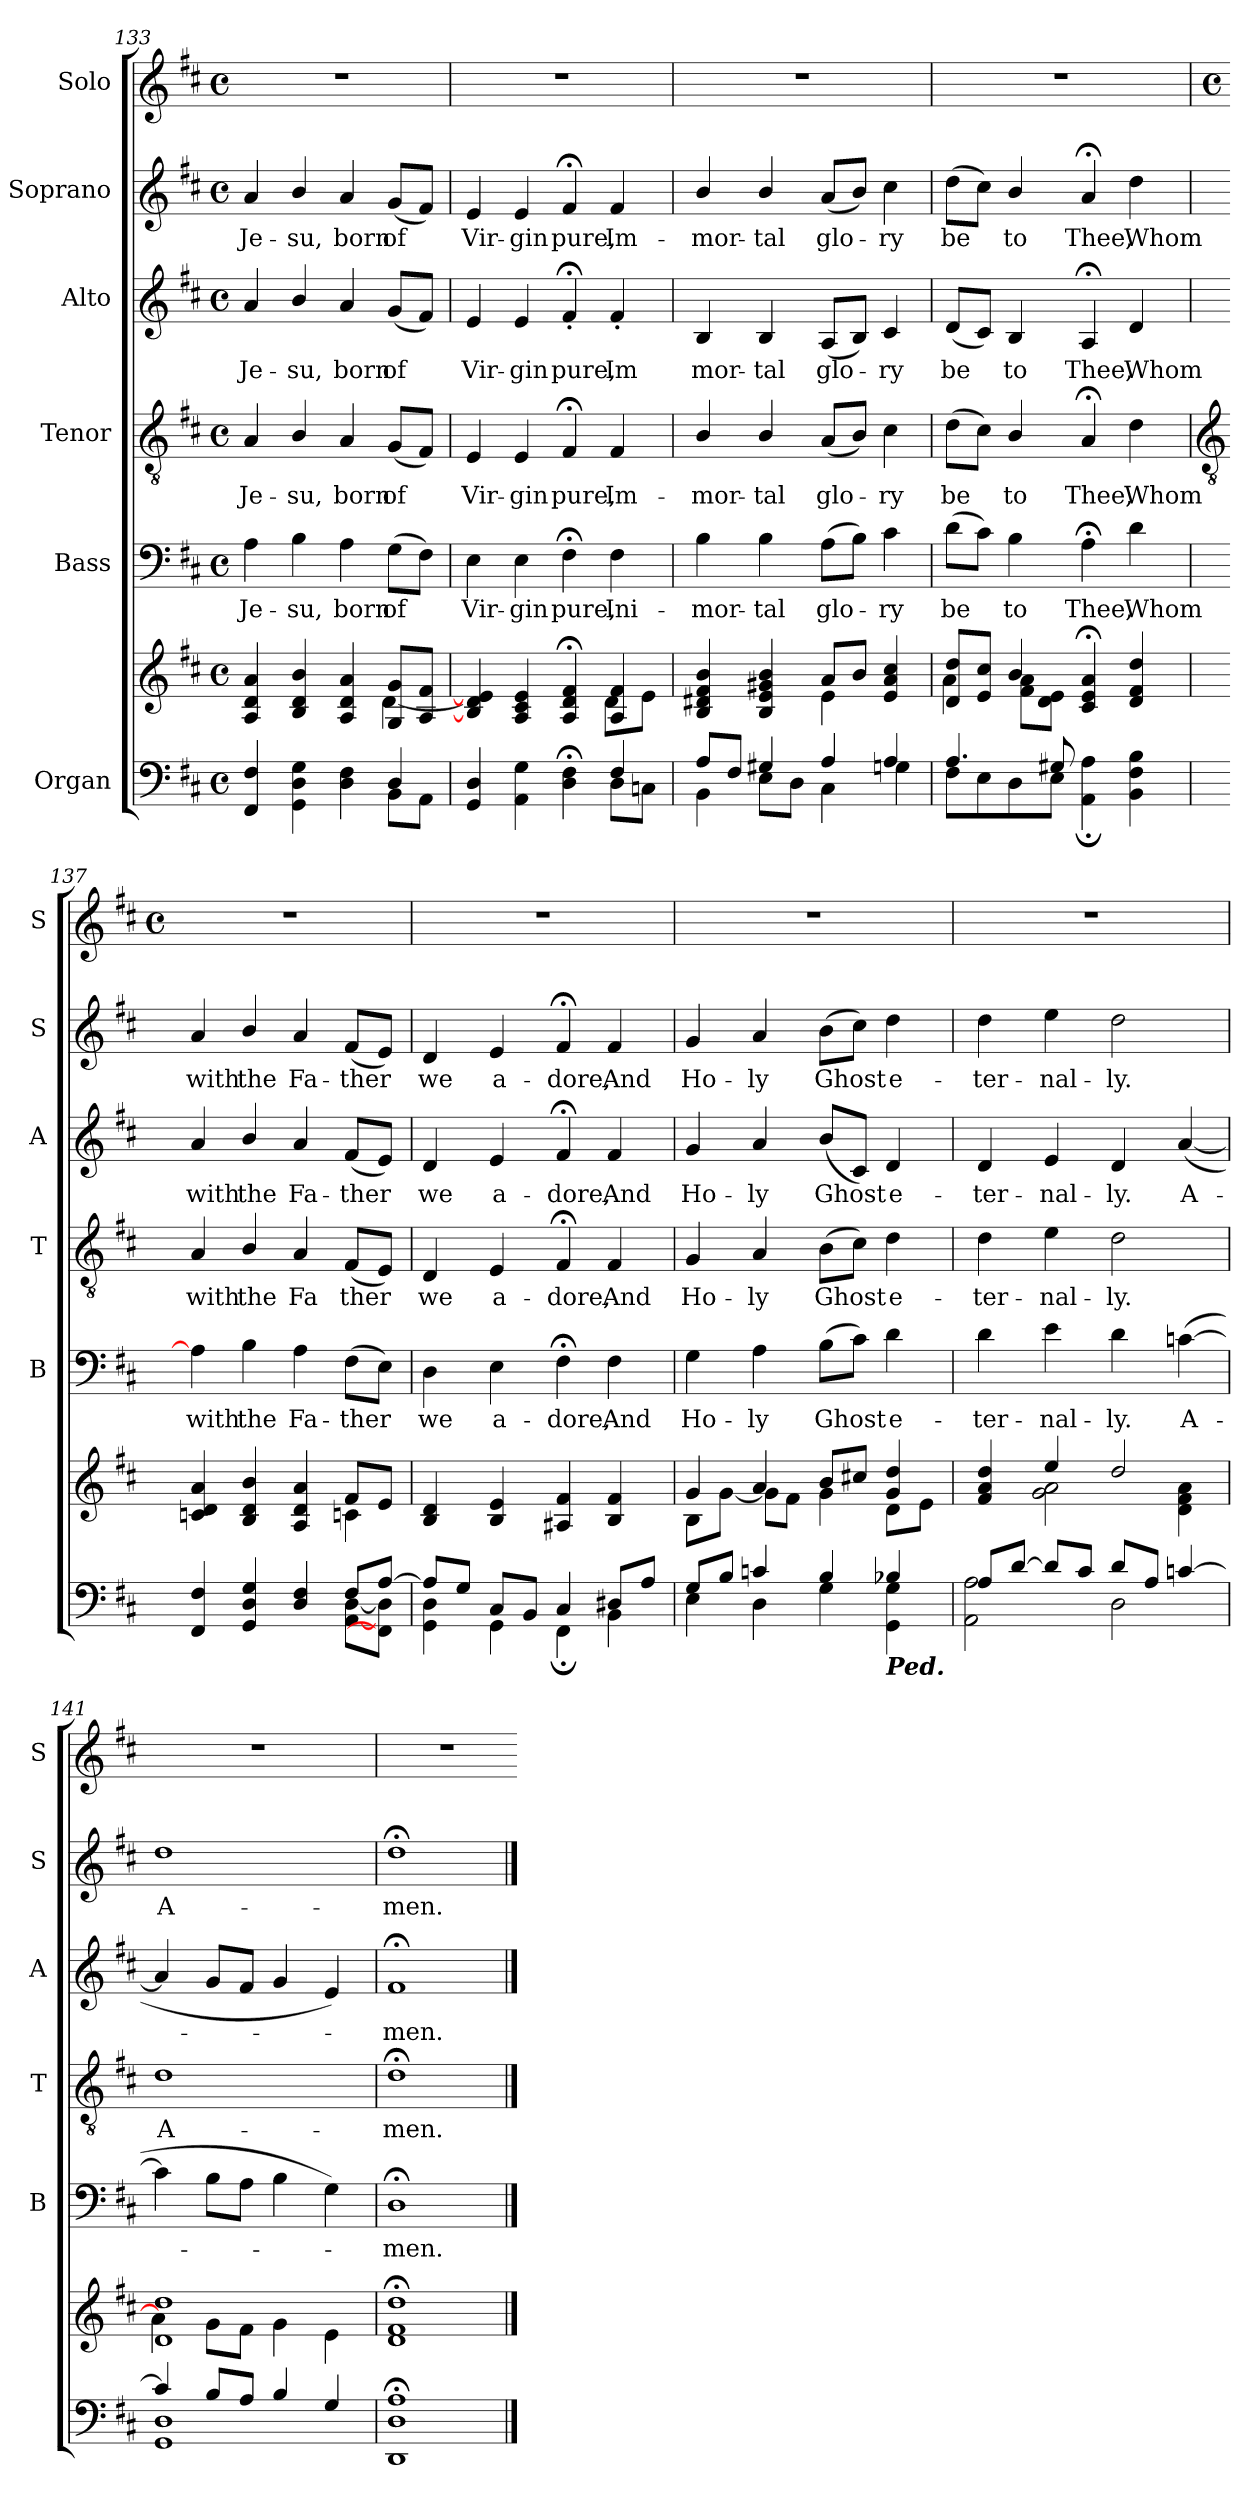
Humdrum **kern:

**kern	**kern	**kern	**text	**kern	**text	**kern	**text	**kern	**text	**kern
*part6	*part6	*part5	*part5	*part4	*part4	*part3	*part3	*part2	*part2	*part1
*staff7	*staff6	*staff5	*staff5	*staff4	*staff4	*staff3	*staff3	*staff2	*staff2	*staff1
*I"Organ	*	*I"Bass	*	*I"Tenor	*	*I"Alto	*	*I"Soprano	*	*I"Solo
*	*	*I'B	*	*I'T	*	*I'A	*	*I'S	*	*I'S
*clefF4	*clefG2	*clefF4	*	*clefGv2	*	*clefG2	*	*clefG2	*	*clefG2
*k[f#c#]	*k[f#c#]	*k[f#c#]	*	*k[f#c#]	*	*k[f#c#]	*	*k[f#c#]	*	*k[f#c#]
*D:	*D:	*D:	*	*D:	*	*D:	*	*D:	*	*D:
*M4/4	*M4/4	*M4/4	*	*M4/4	*	*M4/4	*	*M4/4	*	*M4/4
*met(c)	*met(c)	*met(c)	*	*met(c)	*	*met(c)	*	*met(c)	*	*met(c)
=133	=133	=133	=133	=133	=133	=133	=133	=133	=133	=133
*^	*^	*	*	*	*	*	*	*	*	*
!	!	!	!	!	!LO:LY:b	!	!LO:LY:b	!	!LO:LY:b	!	!LO:LY:b	!
4FF#/ 4F#/	2ryy	4A/ 4d/ 4a/	2ryy	4A	Je-	4A	Je-	4a	Je-	4a	Je-	1r
!	!	!	!	!	!LO:LY:b	!	!LO:LY:b	!	!LO:LY:b	!	!LO:LY:b	!
4GG\ 4D\ 4G\	.	4B/ 4d/ 4b/	.	4B	-su,	4B/	-su,	4b/	-su,	4b/	-su,	.
!	!	!	!	!	!LO:LY:b	!	!LO:LY:b	!	!LO:LY:b	!	!LO:LY:b	!
4D\ 4F#\	4ryy	4A/ 4d/ 4a/	4ryy	4A	born	4A	born	4a	born	4a	born	.
!	!	!	!	!	!LO:LY:b	!	!LO:LY:b	!	!LO:LY:b	!	!LO:LY:b	!
4D/	8BB\L	8G/ 8g/L	[4d\	(>8GL	of	(<8GL	of	(<8gL	of	(<8gL	of	.
.	8AA\J	8A/ 8f#/J	.	8F#J)	.	8F#J)	.	8f#J)	.	8f#J)	.	.
=134	=134	=134	=134	=134	=134	=134	=134	=134	=134	=134	=134	=134
!	!	!	!	!	!LO:LY:b	!	!LO:LY:b	!	!LO:LY:b	!	!LO:LY:b	!
4GG/ 4D/	2ryy	4ryy	4B/] 4d/] 4e/]	4E	Vir-	4E	Vir-	4e	Vir-	4e	Vir-	1r
!	!	!	!	!	!LO:LY:b	!	!LO:LY:b	!	!LO:LY:b	!	!LO:LY:b	!
4AA\ 4G\	.	4A/ 4c#/ 4e/	4ryy	4E	-gin	4E	-gin	4e	-gin	4e	-gin	.
!	!	!	!	!	!LO:LY:b	!	!LO:LY:b	!	!LO:LY:b	!	!LO:LY:b	!
4D\; 4F#\;	4ryy	4A/;< 4d/;< 4f#/;<	4ryy	4F#;<	pure,	4F#;<	pure,	4f#;<'	pure,	4f#;<	pure,	.
!	!	!	!	!	!LO:LY:b	!	!LO:LY:b	!	!LO:LY:b	!	!LO:LY:b	!
4F#/	8D\L	4A/ 4f#/	8d\L	4F#	Ini-	4F#	Im-	4f#'	Im	4f#	Im-	.
.	8Cn\J	.	8e\J	.	.	.	.	.	.	.	.	.
=135	=135	=135	=135	=135	=135	=135	=135	=135	=135	=135	=135	=135
!	!	!	!	!	!LO:LY:b	!	!LO:LY:b	!	!LO:LY:b	!	!LO:LY:b	!
8A/L	4BB\	4B/ 4d#X/ 4f#/ 4b/	4ryy	4B	-mor-	4B/	-mor-	4B	mor-	4b/	-mor-	1r
8F#/J	.	.	.	.	.	.	.	.	.	.	.	.
!	!	!	!	!	!LO:LY:b	!	!LO:LY:b	!	!LO:LY:b	!	!LO:LY:b	!
4G#X/	8E\L	4B/ 4e/ 4g#X/ 4b/	4ryy	4B	-tal	4B/	-tal	4B	-tal	4b/	-tal	.
.	8D\J	.	.	.	.	.	.	.	.	.	.	.
!	!	!	!	!	!LO:LY:b	!	!LO:LY:b	!	!LO:LY:b	!	!LO:LY:b	!
4A/	4C#\	8a/L	4e\	(>8AL	glo-	(<8AL	glo-	(<8AL	glo-	(<8aL	glo-	.
.	.	8b/J	.	8BJ)	.	8BJ)	.	8BJ)	.	8bJ)	.	.
!	!	!	!	!	!LO:LY:b	!	!LO:LY:b	!	!LO:LY:b	!	!LO:LY:b	!
4A/	4Gn\	4e/ 4a/ 4cc#/	4ryy	4c#	ry	4c#	ry	4c#	ry	4cc#	ry	.
=136	=136	=136	=136	=136	=136	=136	=136	=136	=136	=136	=136	=136
!	!	!	!	!	!LO:LY:b	!	!LO:LY:b	!	!LO:LY:b	!	!LO:LY:b	!
4.A/	8F#\L	8d/ 8dd/L	4a\	(>8dL	be	(>8dL	be	(<8dL	be	(>8ddL	be	1r
.	8E\	8e/ 8cc#/J	.	8c#J)	.	8c#J)	.	8c#J)	.	8cc#J)	.	.
!	!	!	!	!	!LO:LY:b	!	!LO:LY:b	!	!LO:LY:b	!	!LO:LY:b	!
.	8D\	4b/	8f#\ 8a\L	4B	to	4B/	to	4B	to	4b/	to	.
8G#X/	8E\J	.	8d\ 8e\J	.	.	.	.	.	.	.	.	.
!	!	!	!	!	!LO:LY:b	!	!LO:LY:b	!	!LO:LY:b	!	!LO:LY:b	!
4ryy	4AA\; 4A\;	4c#/;< 4e/;< 4a/;<	4ryy	4A;<	Thee,	4A;<	Thee,	4A;<	Thee,	4a;<	Thee,	.
!	!	!	!	!	!LO:LY:b	!	!LO:LY:b	!	!LO:LY:b	!	!LO:LY:b	!
4BB\ 4F#\ 4B\	8.ryy	4d/ 4f#/ 4dd/	4ryy	4d	Whom	4d	Whom	4d	Whom	4dd	Whom	.
.	16ryy	.	.	.	.	.	.	.	.	.	.	.
!!LO:LB:g=z
=137	=137	=137	=137	=137	=137	=137	=137	=137	=137	=137	=137	=137
*	*	*	*	*	*	*clefGv2	*	*	*	*	*	*
*	*	*	*	*	*	*	*	*	*	*	*	*M4/4
*	*	*	*	*	*	*	*	*	*	*	*	*met(c)
!	!	!	!	!	!LO:LY:b	!	!LO:LY:b	!	!LO:LY:b	!	!LO:LY:b	!
4FF#/ 4F#/	2ryy	4cn/ 4d/ 4a/	2ryy	4A]	with	4A	with	4a	with	4a	with	1r
!	!	!	!	!	!LO:LY:b	!	!LO:LY:b	!	!LO:LY:b	!	!LO:LY:b	!
4GG/ 4D/ 4G/	.	4B/ 4d/ 4b/	.	4B	the	4B/	the	4b/	the	4b/	the	.
!	!	!	!	!	!LO:LY:b	!	!LO:LY:b	!	!LO:LY:b	!	!LO:LY:b	!
4D/ 4F#/	4ryy	4A/ 4d/ 4a/	4ryy	4A	Fa-	4A	Fa	4a	Fa-	4a	Fa-	.
!	!	!	!	!	!LO:LY:b	!	!LO:LY:b	!	!LO:LY:b	!	!LO:LY:b	!
8F#/L	[8AA\ [8D\L	8f#/L	4cn\	(>8F#L	-ther	(<8F#L	ther	(<8f#L	-ther	(<8f#L	-ther	.
[8A/J	8FF#\] 8D\]J	8e/J	.	8EJ)	.	8EJ)	.	8eJ)	.	8eJ)	.	.
=138	=138	=138	=138	=138	=138	=138	=138	=138	=138	=138	=138	=138
!	!	!	!	!	!LO:LY:b	!	!LO:LY:b	!	!LO:LY:b	!	!LO:LY:b	!
8A/L]	4GG\ 4D\	4B/ 4d/	2ryy	4D	we	4D	we	4d	we	4d	we	1r
8G/J	.	.	.	.	.	.	.	.	.	.	.	.
!	!	!	!	!	!LO:LY:b	!	!LO:LY:b	!	!LO:LY:b	!	!LO:LY:b	!
8C#/L	4GG\	4B/ 4e/	.	4E	a-	4E	a-	4e	a-	4e	a-	.
8BB/J	.	.	.	.	.	.	.	.	.	.	.	.
!	!	!	!	!	!LO:LY:b	!	!LO:LY:b	!	!LO:LY:b	!	!LO:LY:b	!
4C#/	4FF#;\	4A#X/ 4f#/	2r;<yy	4F#;<	-dore,	4F#;<	-dore,	4f#;<	-dore,	4f#;<	-dore,	.
!	!	!	!	!	!LO:LY:b	!	!LO:LY:b	!	!LO:LY:b	!	!LO:LY:b	!
8D#X/L	4BB\	4B/ 4f#/	.	4F#	And	4F#	And	4f#	And	4f#	And	.
8A/J	.	.	.	.	.	.	.	.	.	.	.	.
=139	=139	=139	=139	=139	=139	=139	=139	=139	=139	=139	=139	=139
!	!	!	!	!	!LO:LY:b	!	!LO:LY:b	!	!LO:LY:b	!	!LO:LY:b	!
8G/L	4E\	4g/	8B\L	4G	Ho-	4G	Ho-	4g	Ho-	4g	Ho-	1r
8B/J	.	.	[8g\J	.	.	.	.	.	.	.	.	.
!	!	!	!	!	!LO:LY:b	!	!LO:LY:b	!	!LO:LY:b	!	!LO:LY:b	!
4cn/	4D\	4a/	8g\L]	4A	-ly	4A	-ly	4a	-ly	4a	-ly	.
.	.	.	8f#\J	.	.	.	.	.	.	.	.	.
!	!	!	!	!	!LO:LY:b	!	!LO:LY:b	!	!LO:LY:b	!	!LO:LY:b	!
4B/	4G\	8b/L	4g\	(>8BL	Ghost	(>8BL	Ghost	(8bL	Ghost	(>8bL	Ghost	.
.	.	8cc#X/J	.	8c#J)	.	8c#J)	.	8c#J)	.	8cc#J)	.	.
!LO:TX:b:Bi:t=Ped.	!	!	!	!	!	!	!	!	!	!	!	!
!	!	!	!	!	!LO:LY:b	!	!LO:LY:b	!	!LO:LY:b	!	!LO:LY:b	!
4B-X/	4GG\ 4G\	4g/ 4dd/	8d\L	4d	e-	4d	e-	4d	e-	4dd	e-	.
.	.	.	8e\J	.	.	.	.	.	.	.	.	.
=140	=140	=140	=140	=140	=140	=140	=140	=140	=140	=140	=140	=140
!	!	!	!	!	!LO:LY:b	!	!LO:LY:b	!	!LO:LY:b	!	!LO:LY:b	!
8A/L	2AA\ 2A\	4f#/ 4a/ 4dd/	4ryy	4d	-ter-	4d	-ter-	4d	-ter-	4dd	-ter-	1r
[8d/J	.	.	.	.	.	.	.	.	.	.	.	.
!	!	!	!	!	!LO:LY:b	!	!LO:LY:b	!	!LO:LY:b	!	!LO:LY:b	!
8d/L]	.	4ee/	2g\ 2a\	4e	-nal-	4e	-nal-	4e	-nal-	4ee	-nal-	.
8c#/J	.	.	.	.	.	.	.	.	.	.	.	.
!	!	!	!	!	!LO:LY:b	!	!LO:LY:b	!	!LO:LY:b	!	!LO:LY:b	!
8d/L	2D\	2dd/	.	4d	-ly.	2d	-ly.	4d	-ly.	2dd	-ly.	.
8A/J	.	.	.	.	.	.	.	.	.	.	.	.
!	!	!	!	!	!LO:LY:b	!	!	!	!LO:LY:b	!	!	!
[4cn/	.	.	4d\ 4f#\ 4a\	(>[4cn	A-	.	.	(<[4a	A-	.	.	.
=141	=141	=141	=141	=141	=141	=141	=141	=141	=141	=141	=141	=141
!	!	!	!	!	!	!	!LO:LY:b	!	!	!	!LO:LY:b	!
4c/]	1GG\ 1D\	1d/ 1dd/	4a\]	4c]	.	1d	A-	4a]	.	1dd	A-	1r
8B/L	.	.	8g\L	8BL	.	.	.	8gL	.	.	.	.
8A/J	.	.	8f#\J	8AJ	.	.	.	8f#J	.	.	.	.
4B/	.	.	4g\	4B	.	.	.	4g	.	.	.	.
4G/	.	.	4e\	4G)	.	.	.	4e)	.	.	.	.
=142	=142	=142	=142	=142	=142	=142	=142	=142	=142	=142	=142	=142
!	!	!	!	!	!LO:LY:b	!	!LO:LY:b	!	!LO:LY:b	!	!LO:LY:b	!
1DD/; 1D/; 1A/;	1ryy	1d/;< 1f#/;< 1dd/;<	1ryy	1D;<	men.	1d;<	-men.	1f#;<	men.	1dd;<	-men.	1r
*v	*v	*	*	*	*	*	*	*	*	*	*	*
*	*v	*v	*	*	*	*	*	*	*	*	*
==	==	==	=	==	=	==	=	==	=	=
*-	*-	*-	*-	*-	*-	*-	*-	*-	*-	*-
